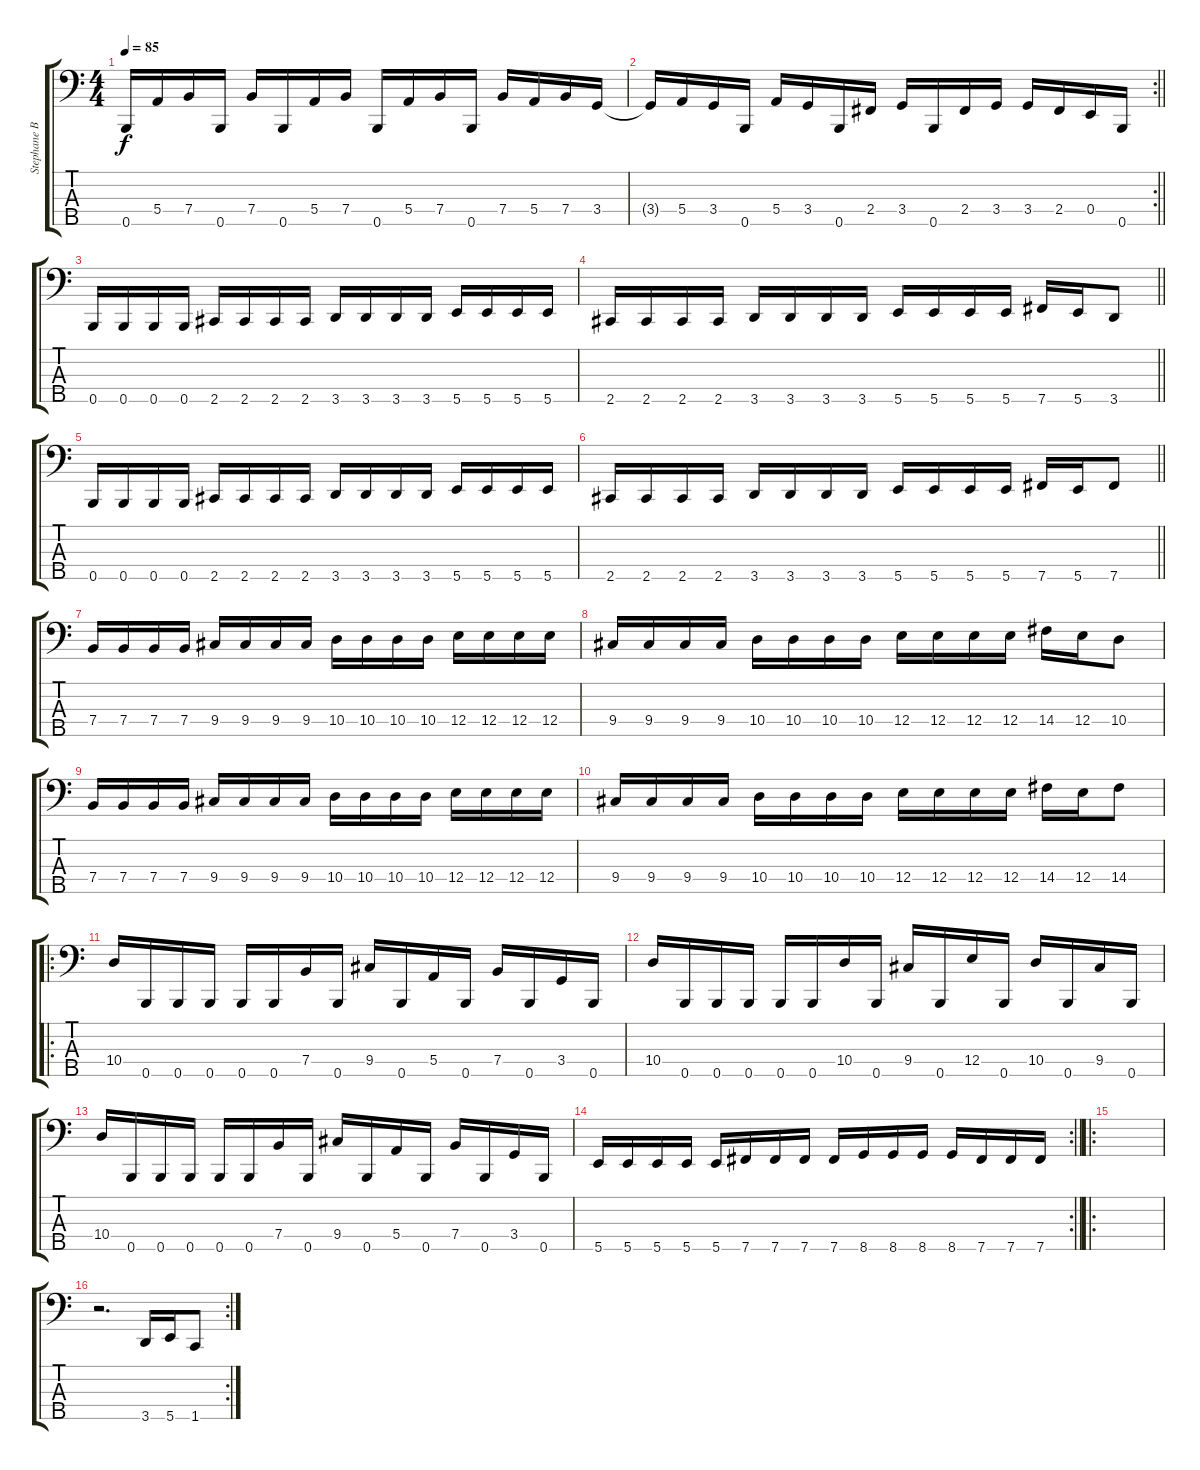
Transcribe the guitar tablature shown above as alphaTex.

\track ("Stephane Barbe" "Stephane B") {instrument electricbassfinger}
\staff {score tabs}
\tuning (G2 D2 A1 E1 B0) {hide}
\ts (4 4)
\tempo 85
\clef f4
\ks c
0.5.16{dy f} 5.4.16 7.4.16 0.5.16 7.4.16 0.5.16 5.4.16 7.4.16 0.5.16 5.4.16 7.4.16 0.5.16 7.4.16 5.4.16 7.4.16 3.4.16 |
\rc 2
\barLineRight lightlight
3.4{t}.16 5.4.16 3.4.16 0.5.16 5.4.16 3.4.16 0.5.16 2.4.16 3.4.16 0.5.16 2.4.16 3.4.16 3.4.16 2.4.16 0.4.16 0.5.16 |
0.5.16 0.5.16 0.5.16 0.5.16 2.5.16 2.5.16 2.5.16 2.5.16 3.5.16 3.5.16 3.5.16 3.5.16 5.5.16 5.5.16 5.5.16 5.5.16 |
\barLineRight lightlight
2.5.16 2.5.16 2.5.16 2.5.16 3.5.16 3.5.16 3.5.16 3.5.16 5.5.16 5.5.16 5.5.16 5.5.16 7.5.16 5.5.16 3.5.8 |
0.5.16 0.5.16 0.5.16 0.5.16 2.5.16 2.5.16 2.5.16 2.5.16 3.5.16 3.5.16 3.5.16 3.5.16 5.5.16 5.5.16 5.5.16 5.5.16 |
\barLineRight lightlight
2.5.16 2.5.16 2.5.16 2.5.16 3.5.16 3.5.16 3.5.16 3.5.16 5.5.16 5.5.16 5.5.16 5.5.16 7.5.16 5.5.16 7.5.8 |
7.4.16 7.4.16 7.4.16 7.4.16 9.4.16 9.4.16 9.4.16 9.4.16 10.4.16 10.4.16 10.4.16 10.4.16 12.4.16 12.4.16 12.4.16 12.4.16 |
9.4.16 9.4.16 9.4.16 9.4.16 10.4.16 10.4.16 10.4.16 10.4.16 12.4.16 12.4.16 12.4.16 12.4.16 14.4.16 12.4.16 10.4.8 |
7.4.16 7.4.16 7.4.16 7.4.16 9.4.16 9.4.16 9.4.16 9.4.16 10.4.16 10.4.16 10.4.16 10.4.16 12.4.16 12.4.16 12.4.16 12.4.16 |
9.4.16 9.4.16 9.4.16 9.4.16 10.4.16 10.4.16 10.4.16 10.4.16 12.4.16 12.4.16 12.4.16 12.4.16 14.4.16 12.4.16 14.4.8 |
\ro
10.4.16 0.5.16 0.5.16 0.5.16 0.5.16 0.5.16 7.4.16 0.5.16 9.4.16 0.5.16 5.4.16 0.5.16 7.4.16 0.5.16 3.4.16 0.5.16 |
10.4.16 0.5.16 0.5.16 0.5.16 0.5.16 0.5.16 10.4.16 0.5.16 9.4.16 0.5.16 12.4.16 0.5.16 10.4.16 0.5.16 9.4.16 0.5.16 |
10.4.16 0.5.16 0.5.16 0.5.16 0.5.16 0.5.16 7.4.16 0.5.16 9.4.16 0.5.16 5.4.16 0.5.16 7.4.16 0.5.16 3.4.16 0.5.16 |
\rc 2
\barLineRight lightlight
5.5.16 5.5.16 5.5.16 5.5.16 5.5.16 7.5.16 7.5.16 7.5.16 7.5.16 8.5.16 8.5.16 8.5.16 8.5.16 7.5.16 7.5.16 7.5.16 |
\ro
|
\rc 2
r.2{d} 3.5.16 5.5.16 1.5.8
